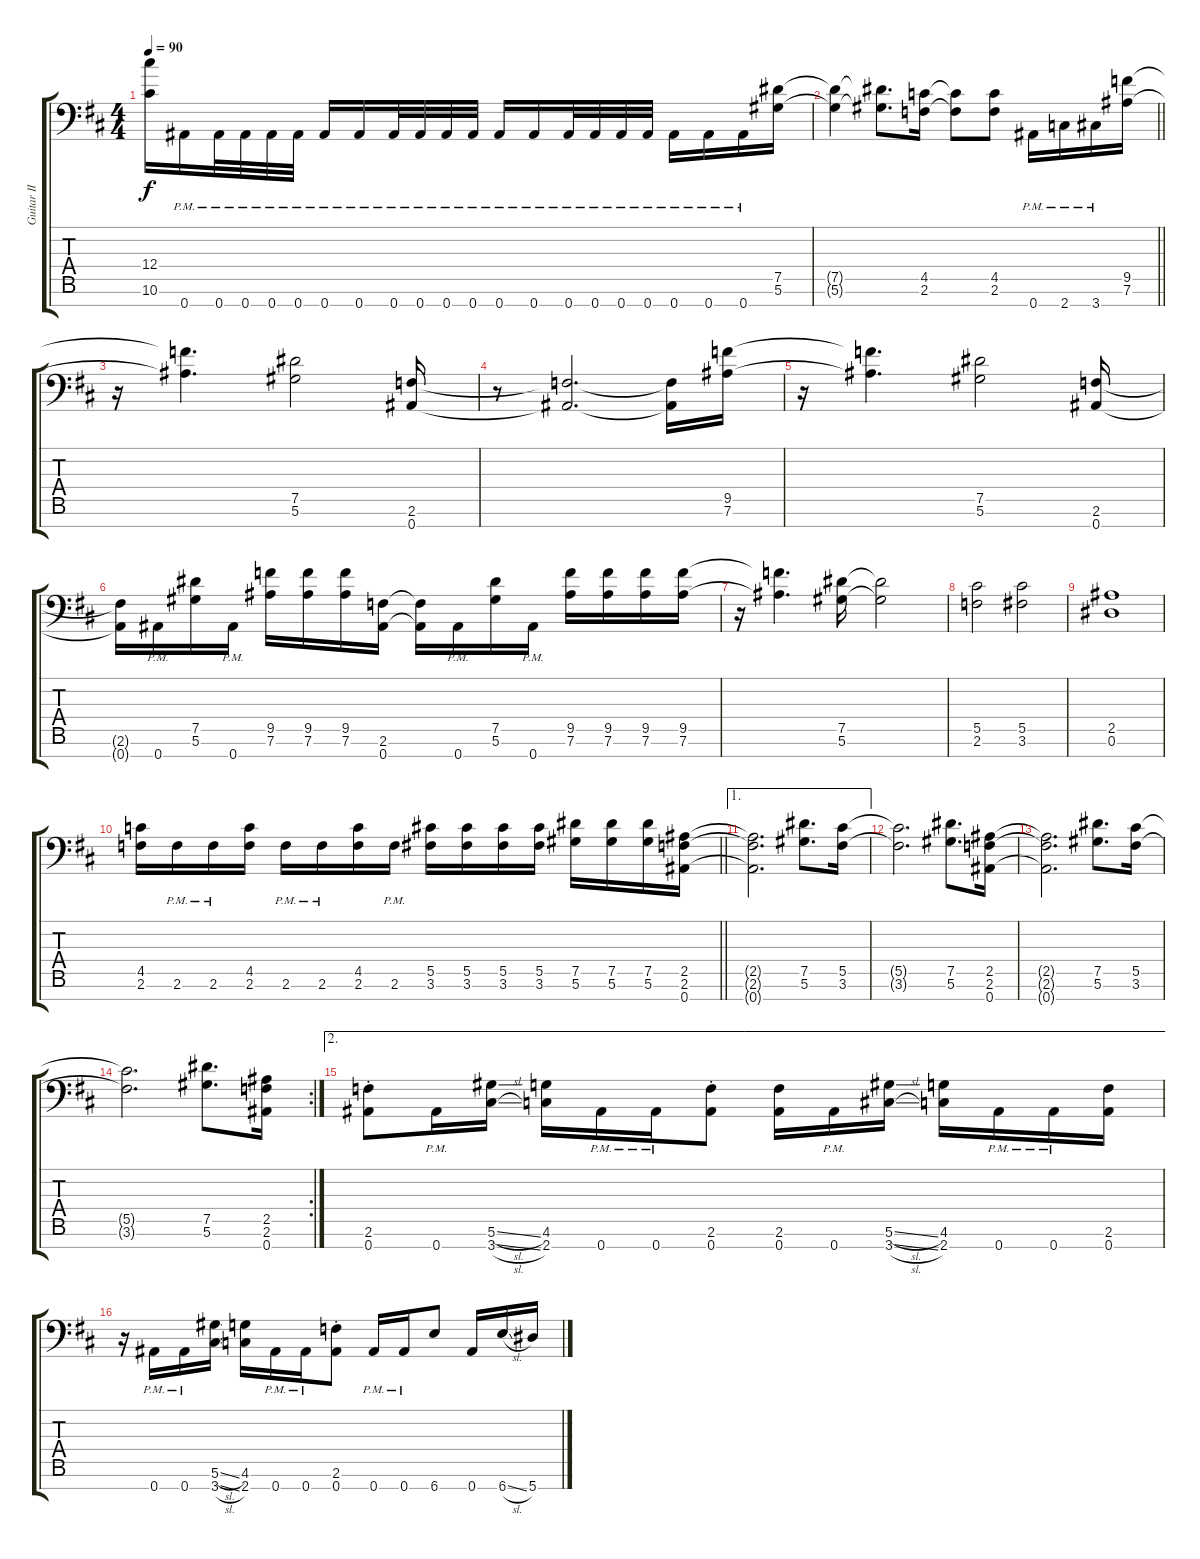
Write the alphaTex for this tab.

\track ("Guitar II" "Guitar II") {instrument distortionguitar}
\staff {score tabs}
\tuning (Eb4 Bb3 Gb3 Db3 Ab2 Eb2 Bb1) {hide}
\ts (4 4)
\tempo 90
\clef f4
\ks d
(12.4{t} 10.6{t}).16{dy f} 0.7{pm}.16 0.7{pm}.32 0.7{pm}.32 0.7{pm}.32 0.7{pm}.32 0.7{pm}.16 0.7{pm}.16 0.7{pm}.32 0.7{pm}.32 0.7{pm}.32 0.7{pm}.32 0.7{pm}.16 0.7{pm}.16 0.7{pm}.32 0.7{pm}.32 0.7{pm}.32 0.7{pm}.32 0.7{pm}.16 0.7{pm}.16 0.7{pm}.16 (7.5 5.6).16 |
\barLineRight lightlight
(7.5{t} 5.6{t}).4 (7.5{t} 5.6{t}).8{d} (4.5 2.6).16 (4.5{t} 2.6{t}).8 (4.5 2.6).8 0.7{pm}.16 2.7{pm}.16 3.7{pm}.16 (9.5 7.6).16 |
r.16 (9.5{t} 7.6{t}).4{d} (7.5 5.6).2 (2.6 0.7).16 |
r.8 (2.6{t} 0.7{t}).2{d} (2.6{t} 0.7{t}).16 (9.5 7.6).16 |
r.16 (9.5{t} 7.6{t}).4{d} (7.5 5.6).2 (2.6 0.7).16 |
(2.6{t} 0.7{t}).16 0.7{pm}.16 (7.5 5.6).16 0.7{pm}.16 (9.5 7.6).16 (9.5 7.6).16 (9.5 7.6).16 (2.6 0.7).16 (2.6{t} 0.7{t}).16 0.7{pm}.16 (7.5 5.6).16 0.7{pm}.16 (9.5 7.6).16 (9.5 7.6).16 (9.5 7.6).16 (9.5 7.6).16 |
r.16 (9.5{t} 7.6{t}).4{d} (7.5 5.6).16 (7.5{t} 5.6{t}).2 |
(5.5 2.6).2 (5.5 3.6).2 |
(2.5 0.6).1 |
\barLineRight lightlight
(4.5 2.6).16 2.6{pm}.16 2.6{pm}.16 (4.5 2.6).16 2.6{pm}.16 2.6{pm}.16 (4.5 2.6).16 2.6{pm}.16 (5.5 3.6).16 (5.5 3.6).16 (5.5 3.6).16 (5.5 3.6).16 (7.5 5.6).16 (7.5 5.6).16 (7.5 5.6).16 (2.5 2.6 0.7).16 |
\ae 1
(2.5{t} 2.6{t} 0.7{t}).2{d} (7.5 5.6).8{d} (5.5 3.6).16 |
(5.5{t} 3.6{t}).2{d} (7.5 5.6).8{d} (2.5 2.6 0.7).16 |
(2.5{t} 2.6{t} 0.7{t}).2{d} (7.5 5.6).8{d} (5.5 3.6).16 |
\rc 2
(5.5{t} 3.6{t}).2{d} (7.5 5.6).8{d} (2.5 2.6 0.7).16 |
\ae 2
(2.6{st} 0.7{st}).8 0.7{pm}.16 (5.6{sl} 3.7{sl}).16 (4.6 2.7).16 0.7{pm}.16 0.7{pm}.16 (2.6{st} 0.7{st}).8 (2.6 0.7).16 0.7{pm}.16 (5.6{sl} 3.7{sl}).16 (4.6 2.7).16 0.7{pm}.16 0.7{pm}.16 (2.6 0.7).16 |
r.16 0.7{pm}.16 0.7{pm}.16 (5.6{sl} 3.7{sl}).16 (4.6 2.7).16 0.7{pm}.16 0.7{pm}.16 (2.6{st} 0.7{st}).8 0.7{pm}.16 0.7{pm}.16 6.7.8 0.7.16 6.7{sl}.16 5.7.16
